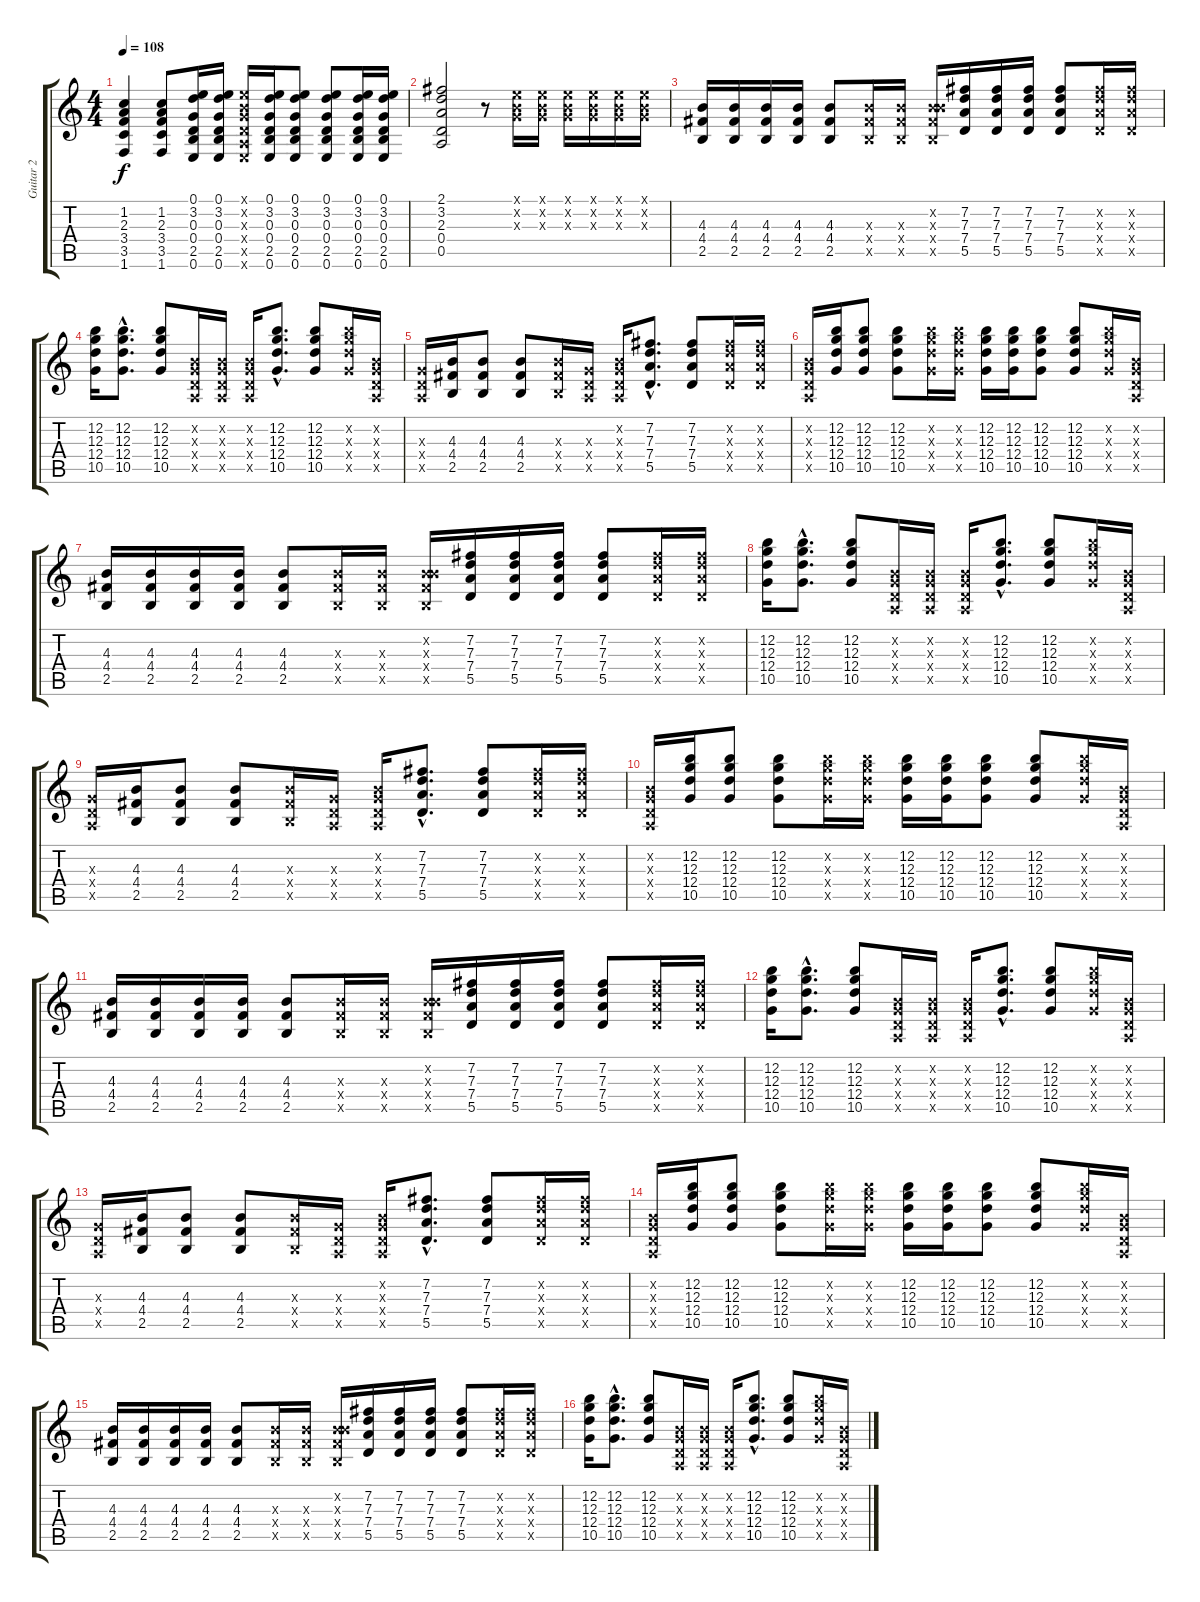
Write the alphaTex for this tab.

\track ("Guitar 2" "Guitar 2") {instrument acousticguitarsteel}
\staff {score tabs}
\tuning (E4 B3 G3 D3 A2 E2) {hide}
\ts (4 4)
\tempo 108
\clef g2
\ks c
(1.2 2.3 3.4 3.5 1.6).4{dy f} (1.2 2.3 3.4 3.5 1.6).8 (0.1 3.2 0.3 0.4 2.5 0.6).16 (0.1 3.2 0.3 0.4 2.5 0.6).16 (0.1{x} 0.2{x} 0.3{x} 0.4{x} 0.5{x} 0.6{x}).16 (0.1 3.2 0.3 0.4 2.5 0.6).16 (0.1 3.2 0.3 0.4 2.5 0.6).8 (0.1 3.2 0.3 0.4 2.5 0.6).8 (0.1 3.2 0.3 0.4 2.5 0.6).16 (0.1 3.2 0.3 0.4 2.5 0.6).16 |
(2.1 3.2 2.3 0.4 0.5).2 r.8 (0.1{x} 0.2{x} 0.3{x}).16 (0.1{x} 0.2{x} 0.3{x}).16 (0.1{x} 0.2{x} 0.3{x}).16 (0.1{x} 0.2{x} 0.3{x}).16 (0.1{x} 0.2{x} 0.3{x}).16 (0.1{x} 0.2{x} 0.3{x}).16 |
(4.3 4.4 2.5).16 (4.3 4.4 2.5).16 (4.3 4.4 2.5).16 (4.3 4.4 2.5).16 (4.3 4.4 2.5).8 (4.3{x} 4.4{x} 2.5{x}).16 (4.3{x} 4.4{x} 2.5{x}).16 (0.2{x} 4.3{x} 4.4{x} 2.5{x}).16 (7.2 7.3 7.4 5.5).16 (7.2 7.3 7.4 5.5).16 (7.2 7.3 7.4 5.5).16 (7.2 7.3 7.4 5.5).8 (7.2{x} 7.3{x} 7.4{x} 5.5{x}).16 (7.2{x} 7.3{x} 7.4{x} 5.5{x}).16 |
(12.2 12.3 12.4 10.5).16 (12.2{hac} 12.3{hac} 12.4{hac} 10.5{hac}).8{d} (12.2 12.3 12.4 10.5).8 (0.2{x} 0.3{x} 0.4{x} 0.5{x}).16 (0.2{x} 0.3{x} 0.4{x} 0.5{x}).16 (0.2{x} 0.3{x} 0.4{x} 0.5{x}).16 (12.2{hac} 12.3{hac} 12.4{hac} 10.5{hac}).8{d} (12.2 12.3 12.4 10.5).8 (12.2{x} 12.3{x} 12.4{x} 10.5{x}).16 (0.2{x} 0.3{x} 0.4{x} 0.5{x}).16 |
(0.3{x} 0.4{x} 0.5{x}).16 (4.3 4.4 2.5).16 (4.3 4.4 2.5).8 (4.3 4.4 2.5).8 (4.3{x} 4.4{x} 2.5{x}).16 (0.3{x} 0.4{x} 0.5{x}).16 (0.2{x} 0.3{x} 0.4{x} 0.5{x}).16 (7.2{hac} 7.3{hac} 7.4{hac} 5.5{hac}).8{d} (7.2 7.3 7.4 5.5).8 (7.2{x} 7.3{x} 7.4{x} 5.5{x}).16 (7.2{x} 7.3{x} 7.4{x} 5.5{x}).16 |
(0.2{x} 0.3{x} 0.4{x} 0.5{x}).16 (12.2 12.3 12.4 10.5).16 (12.2 12.3 12.4 10.5).8 (12.2 12.3 12.4 10.5).8 (12.2{x} 12.3{x} 12.4{x} 10.5{x}).16 (12.2{x} 12.3{x} 12.4{x} 10.5{x}).16 (12.2 12.3 12.4 10.5).16 (12.2 12.3 12.4 10.5).16 (12.2 12.3 12.4 10.5).8 (12.2 12.3 12.4 10.5).8 (12.2{x} 12.3{x} 12.4{x} 10.5{x}).16 (0.2{x} 0.3{x} 0.4{x} 0.5{x}).16 |
(4.3 4.4 2.5).16 (4.3 4.4 2.5).16 (4.3 4.4 2.5).16 (4.3 4.4 2.5).16 (4.3 4.4 2.5).8 (4.3{x} 4.4{x} 2.5{x}).16 (4.3{x} 4.4{x} 2.5{x}).16 (0.2{x} 4.3{x} 4.4{x} 2.5{x}).16 (7.2 7.3 7.4 5.5).16 (7.2 7.3 7.4 5.5).16 (7.2 7.3 7.4 5.5).16 (7.2 7.3 7.4 5.5).8 (7.2{x} 7.3{x} 7.4{x} 5.5{x}).16 (7.2{x} 7.3{x} 7.4{x} 5.5{x}).16 |
(12.2 12.3 12.4 10.5).16 (12.2{hac} 12.3{hac} 12.4{hac} 10.5{hac}).8{d} (12.2 12.3 12.4 10.5).8 (0.2{x} 0.3{x} 0.4{x} 0.5{x}).16 (0.2{x} 0.3{x} 0.4{x} 0.5{x}).16 (0.2{x} 0.3{x} 0.4{x} 0.5{x}).16 (12.2{hac} 12.3{hac} 12.4{hac} 10.5{hac}).8{d} (12.2 12.3 12.4 10.5).8 (12.2{x} 12.3{x} 12.4{x} 10.5{x}).16 (0.2{x} 0.3{x} 0.4{x} 0.5{x}).16 |
(0.3{x} 0.4{x} 0.5{x}).16 (4.3 4.4 2.5).16 (4.3 4.4 2.5).8 (4.3 4.4 2.5).8 (4.3{x} 4.4{x} 2.5{x}).16 (0.3{x} 0.4{x} 0.5{x}).16 (0.2{x} 0.3{x} 0.4{x} 0.5{x}).16 (7.2{hac} 7.3{hac} 7.4{hac} 5.5{hac}).8{d} (7.2 7.3 7.4 5.5).8 (7.2{x} 7.3{x} 7.4{x} 5.5{x}).16 (7.2{x} 7.3{x} 7.4{x} 5.5{x}).16 |
(0.2{x} 0.3{x} 0.4{x} 0.5{x}).16 (12.2 12.3 12.4 10.5).16 (12.2 12.3 12.4 10.5).8 (12.2 12.3 12.4 10.5).8 (12.2{x} 12.3{x} 12.4{x} 10.5{x}).16 (12.2{x} 12.3{x} 12.4{x} 10.5{x}).16 (12.2 12.3 12.4 10.5).16 (12.2 12.3 12.4 10.5).16 (12.2 12.3 12.4 10.5).8 (12.2 12.3 12.4 10.5).8 (12.2{x} 12.3{x} 12.4{x} 10.5{x}).16 (0.2{x} 0.3{x} 0.4{x} 0.5{x}).16 |
(4.3 4.4 2.5).16 (4.3 4.4 2.5).16 (4.3 4.4 2.5).16 (4.3 4.4 2.5).16 (4.3 4.4 2.5).8 (4.3{x} 4.4{x} 2.5{x}).16 (4.3{x} 4.4{x} 2.5{x}).16 (0.2{x} 4.3{x} 4.4{x} 2.5{x}).16 (7.2 7.3 7.4 5.5).16 (7.2 7.3 7.4 5.5).16 (7.2 7.3 7.4 5.5).16 (7.2 7.3 7.4 5.5).8 (7.2{x} 7.3{x} 7.4{x} 5.5{x}).16 (7.2{x} 7.3{x} 7.4{x} 5.5{x}).16 |
(12.2 12.3 12.4 10.5).16 (12.2{hac} 12.3{hac} 12.4{hac} 10.5{hac}).8{d} (12.2 12.3 12.4 10.5).8 (0.2{x} 0.3{x} 0.4{x} 0.5{x}).16 (0.2{x} 0.3{x} 0.4{x} 0.5{x}).16 (0.2{x} 0.3{x} 0.4{x} 0.5{x}).16 (12.2{hac} 12.3{hac} 12.4{hac} 10.5{hac}).8{d} (12.2 12.3 12.4 10.5).8 (12.2{x} 12.3{x} 12.4{x} 10.5{x}).16 (0.2{x} 0.3{x} 0.4{x} 0.5{x}).16 |
(0.3{x} 0.4{x} 0.5{x}).16 (4.3 4.4 2.5).16 (4.3 4.4 2.5).8 (4.3 4.4 2.5).8 (4.3{x} 4.4{x} 2.5{x}).16 (0.3{x} 0.4{x} 0.5{x}).16 (0.2{x} 0.3{x} 0.4{x} 0.5{x}).16 (7.2{hac} 7.3{hac} 7.4{hac} 5.5{hac}).8{d} (7.2 7.3 7.4 5.5).8 (7.2{x} 7.3{x} 7.4{x} 5.5{x}).16 (7.2{x} 7.3{x} 7.4{x} 5.5{x}).16 |
(0.2{x} 0.3{x} 0.4{x} 0.5{x}).16 (12.2 12.3 12.4 10.5).16 (12.2 12.3 12.4 10.5).8 (12.2 12.3 12.4 10.5).8 (12.2{x} 12.3{x} 12.4{x} 10.5{x}).16 (12.2{x} 12.3{x} 12.4{x} 10.5{x}).16 (12.2 12.3 12.4 10.5).16 (12.2 12.3 12.4 10.5).16 (12.2 12.3 12.4 10.5).8 (12.2 12.3 12.4 10.5).8 (12.2{x} 12.3{x} 12.4{x} 10.5{x}).16 (0.2{x} 0.3{x} 0.4{x} 0.5{x}).16 |
(4.3 4.4 2.5).16 (4.3 4.4 2.5).16 (4.3 4.4 2.5).16 (4.3 4.4 2.5).16 (4.3 4.4 2.5).8 (4.3{x} 4.4{x} 2.5{x}).16 (4.3{x} 4.4{x} 2.5{x}).16 (0.2{x} 4.3{x} 4.4{x} 2.5{x}).16 (7.2 7.3 7.4 5.5).16 (7.2 7.3 7.4 5.5).16 (7.2 7.3 7.4 5.5).16 (7.2 7.3 7.4 5.5).8 (7.2{x} 7.3{x} 7.4{x} 5.5{x}).16 (7.2{x} 7.3{x} 7.4{x} 5.5{x}).16 |
(12.2 12.3 12.4 10.5).16 (12.2{hac} 12.3{hac} 12.4{hac} 10.5{hac}).8{d} (12.2 12.3 12.4 10.5).8 (0.2{x} 0.3{x} 0.4{x} 0.5{x}).16 (0.2{x} 0.3{x} 0.4{x} 0.5{x}).16 (0.2{x} 0.3{x} 0.4{x} 0.5{x}).16 (12.2{hac} 12.3{hac} 12.4{hac} 10.5{hac}).8{d} (12.2 12.3 12.4 10.5).8 (12.2{x} 12.3{x} 12.4{x} 10.5{x}).16 (0.2{x} 0.3{x} 0.4{x} 0.5{x}).16
